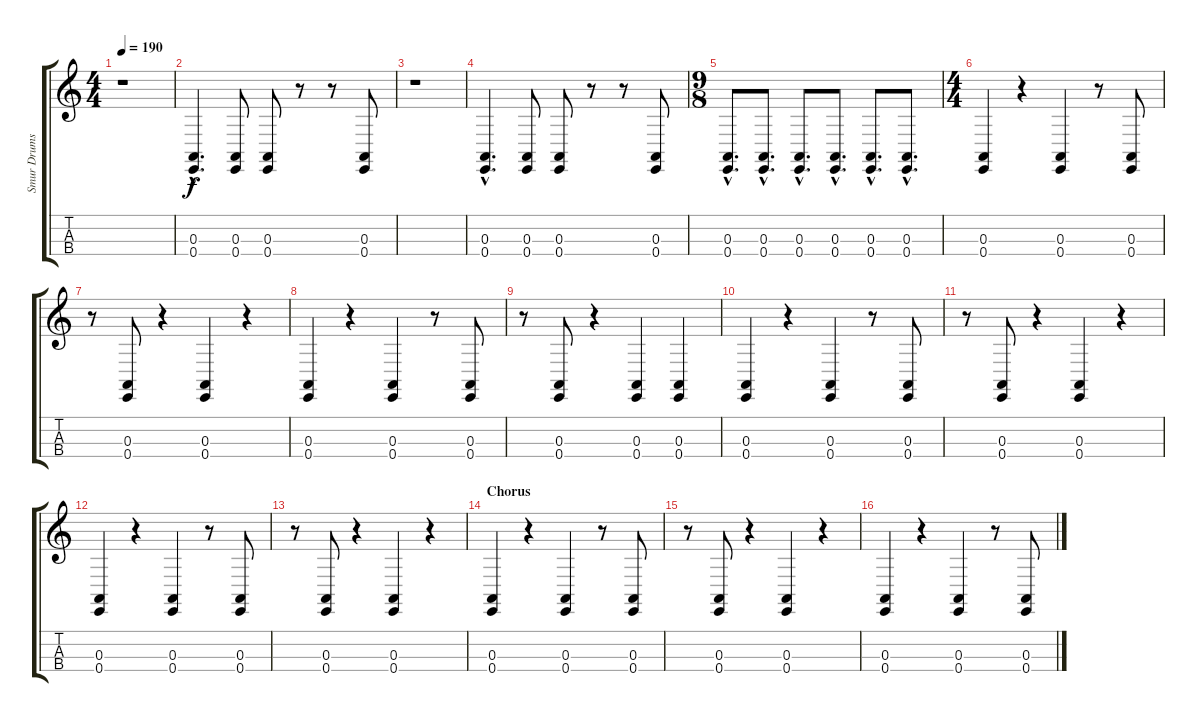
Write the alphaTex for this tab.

\track ("Smur Drums" "Smur Drums") {instrument melodictom}
\staff {score tabs}
\tuning (G3 D3 A2 E2) {hide}
\ts (4 4)
\tempo 190
\clef g2
\ks c
r.1{dy f} |
(0.3{hac} 0.4{hac}).4{d} (0.3 0.4).8 (0.3 0.4).8 r.8 r.8 (0.3 0.4).8 |
r.1 |
(0.3{hac} 0.4{hac}).4{d} (0.3 0.4).8 (0.3 0.4).8 r.8 r.8 (0.3 0.4).8 |
\ts (9 8)
(0.3{hac} 0.4{hac}).8{d} (0.3{hac} 0.4{hac}).8{d} (0.3{hac} 0.4{hac}).8{d} (0.3{hac} 0.4{hac}).8{d} (0.3{hac} 0.4{hac}).8{d} (0.3{hac} 0.4{hac}).8{d} |
\ts (4 4)
(0.3 0.4).4 r.4 (0.3 0.4).4 r.8 (0.3 0.4).8 |
r.8 (0.3 0.4).8 r.4 (0.3 0.4).4 r.4 |
(0.3 0.4).4 r.4 (0.3 0.4).4 r.8 (0.3 0.4).8 |
r.8 (0.3 0.4).8 r.4 (0.3 0.4).4 (0.3 0.4).4 |
(0.3 0.4).4 r.4 (0.3 0.4).4 r.8 (0.3 0.4).8 |
r.8 (0.3 0.4).8 r.4 (0.3 0.4).4 r.4 |
(0.3 0.4).4 r.4 (0.3 0.4).4 r.8 (0.3 0.4).8 |
r.8 (0.3 0.4).8 r.4 (0.3 0.4).4 r.4 |
\section ("" "Chorus")
(0.3 0.4).4 r.4 (0.3 0.4).4 r.8 (0.3 0.4).8 |
r.8 (0.3 0.4).8 r.4 (0.3 0.4).4 r.4 |
(0.3 0.4).4 r.4 (0.3 0.4).4 r.8 (0.3 0.4).8
